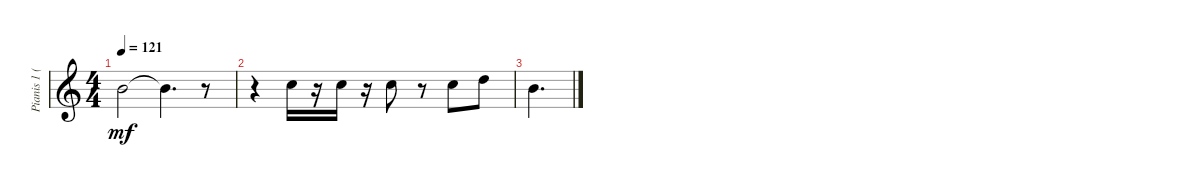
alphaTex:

\track ("Pianis 1 (Staff 1)" "Pianis 1 (") {instrument pad2warm}
\staff {score}
\tuning (E4 B3 G3 D3 A2 E2 B1) {hide}
\ts (4 4)
\tempo 121
\clef g2
\ks c
7.1.2{dy mf} 7.1{t}.4{d} r.8 |
r.4 8.1.16 r.16 8.1.16 r.16 8.1.8 r.8 8.1.8 10.1.8 |
7.1.4{d}
